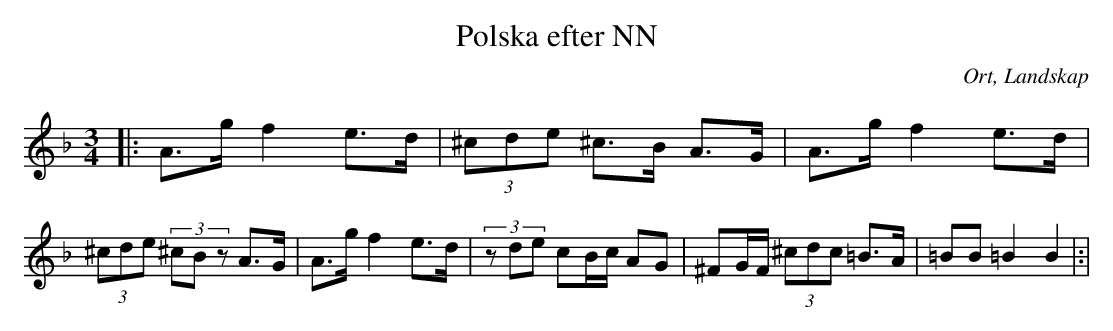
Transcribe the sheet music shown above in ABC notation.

X:1
T:Polska efter NN
O:Ort, Landskap
M:3/4
L:1/8
K:Dm
|: A>g f2 e>d|(3^cde ^c>B A>G|A>g f2 e>d|(3^cde (3^cBz A>G|A>g f2 e>d|(3zde cB/c/ AG|^FG/F/ (3^cdc =B>A |=BB =B2 B2|:|
